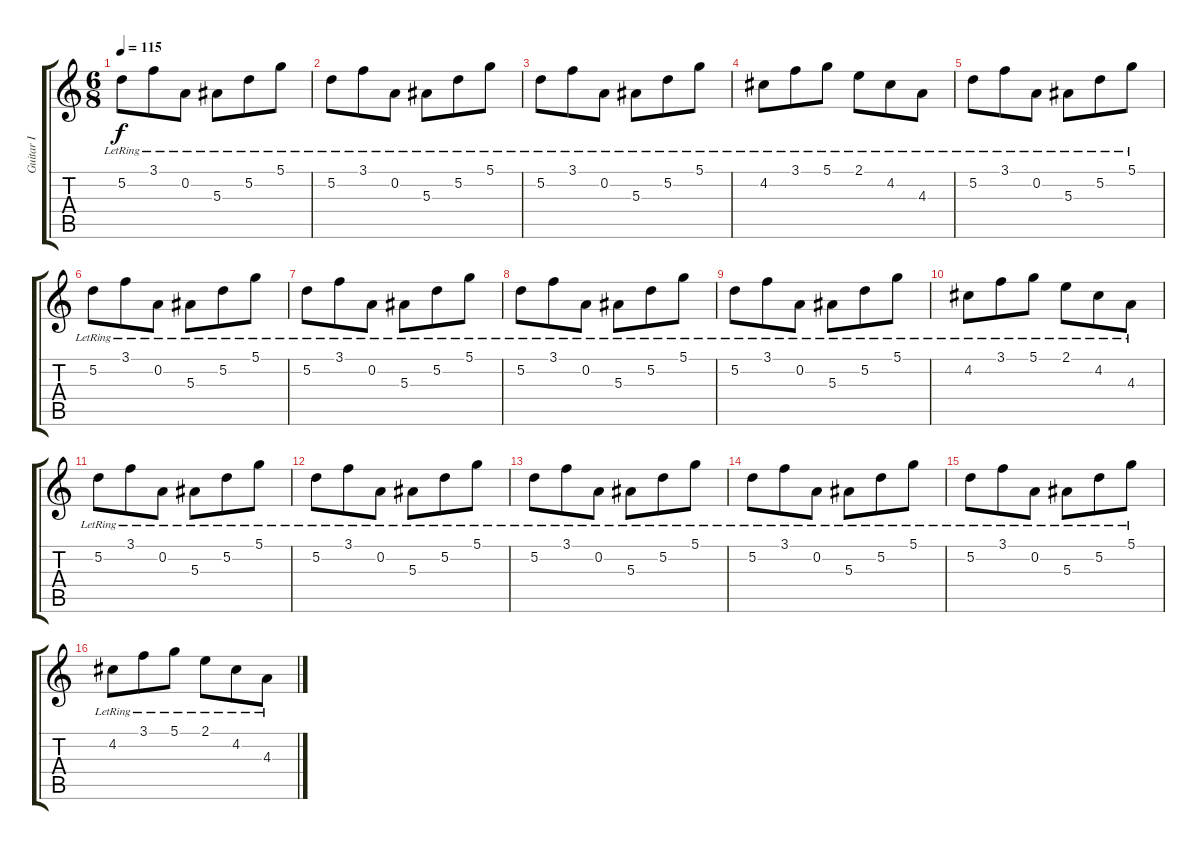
\track ("Guitar I" "Guitar I") {instrument electricguitarclean}
\staff {score tabs}
\tuning (D4 A3 F3 C3 G2 C2) {hide}
\ts (6 8)
\tempo 115
\clef g2
\ks c
5.2{lr}.8{dy f} 3.1{lr}.8 0.2{lr}.8 5.3{lr}.8 5.2{lr}.8 5.1{lr}.8 |
5.2{lr}.8 3.1{lr}.8 0.2{lr}.8 5.3{lr}.8 5.2{lr}.8 5.1{lr}.8 |
5.2{lr}.8 3.1{lr}.8 0.2{lr}.8 5.3{lr}.8 5.2{lr}.8 5.1{lr}.8 |
4.2{lr}.8 3.1{lr}.8 5.1{lr}.8 2.1{lr}.8 4.2{lr}.8 4.3{lr}.8 |
5.2{lr}.8{volume 13 balance 8 instrument electricguitarclean} 3.1{lr}.8 0.2{lr}.8 5.3{lr}.8 5.2{lr}.8 5.1{lr}.8 |
5.2{lr}.8 3.1{lr}.8 0.2{lr}.8 5.3{lr}.8 5.2{lr}.8 5.1{lr}.8 |
5.2{lr}.8 3.1{lr}.8 0.2{lr}.8 5.3{lr}.8 5.2{lr}.8 5.1{lr}.8 |
5.2{lr}.8 3.1{lr}.8 0.2{lr}.8 5.3{lr}.8 5.2{lr}.8 5.1{lr}.8 |
5.2{lr}.8 3.1{lr}.8 0.2{lr}.8 5.3{lr}.8 5.2{lr}.8 5.1{lr}.8 |
4.2{lr}.8 3.1{lr}.8 5.1{lr}.8 2.1{lr}.8 4.2{lr}.8 4.3{lr}.8 |
5.2{lr}.8{volume 13 balance 8 instrument electricguitarclean} 3.1{lr}.8 0.2{lr}.8 5.3{lr}.8 5.2{lr}.8 5.1{lr}.8 |
5.2{lr}.8 3.1{lr}.8 0.2{lr}.8 5.3{lr}.8 5.2{lr}.8 5.1{lr}.8 |
5.2{lr}.8 3.1{lr}.8 0.2{lr}.8 5.3{lr}.8 5.2{lr}.8 5.1{lr}.8 |
5.2{lr}.8 3.1{lr}.8 0.2{lr}.8 5.3{lr}.8 5.2{lr}.8 5.1{lr}.8 |
5.2{lr}.8 3.1{lr}.8 0.2{lr}.8 5.3{lr}.8 5.2{lr}.8 5.1{lr}.8 |
4.2{lr}.8 3.1{lr}.8 5.1{lr}.8 2.1{lr}.8 4.2{lr}.8 4.3{lr}.8
